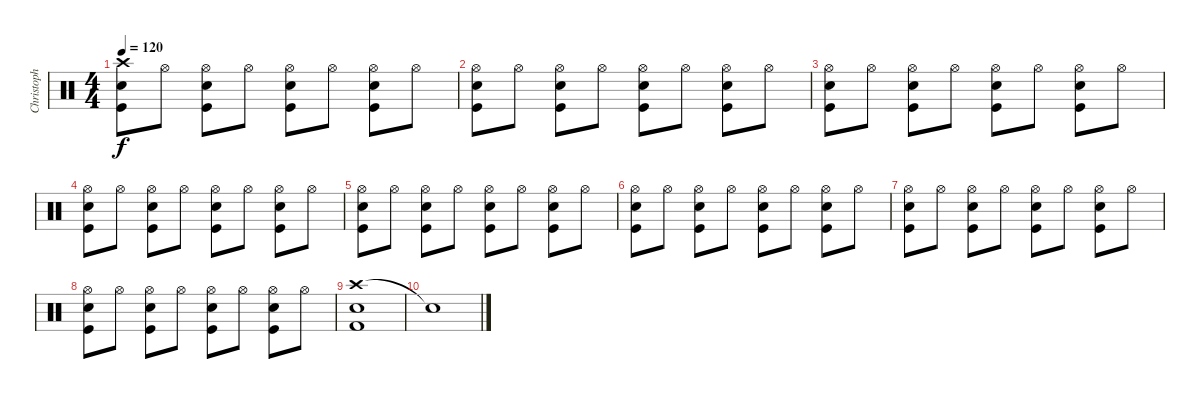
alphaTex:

\track ("Christoph Doom Schneider - Drums" "Christoph ") {instrument percussion}
\staff {score}
\articulation defaults
\ts (4 4)
\tempo 120
\clef neutral
\ks c
("Crash high (hit)" "Electric Snare (hit)" "Kick (hit)").8{dy f} "Hi-Hat (open)".8 ("Hi-Hat (open)" "Electric Snare (hit)" "Kick (hit)").8 "Hi-Hat (open)".8 ("Hi-Hat (open)" "Electric Snare (hit)" "Kick (hit)").8 "Hi-Hat (open)".8 ("Hi-Hat (open)" "Electric Snare (hit)" "Kick (hit)").8 "Hi-Hat (open)".8 |
("Hi-Hat (open)" "Electric Snare (hit)" "Kick (hit)").8 "Hi-Hat (open)".8 ("Hi-Hat (open)" "Electric Snare (hit)" "Kick (hit)").8 "Hi-Hat (open)".8 ("Hi-Hat (open)" "Electric Snare (hit)" "Kick (hit)").8 "Hi-Hat (open)".8 ("Hi-Hat (open)" "Electric Snare (hit)" "Kick (hit)").8 "Hi-Hat (open)".8 |
("Hi-Hat (open)" "Electric Snare (hit)" "Kick (hit)").8 "Hi-Hat (open)".8 ("Hi-Hat (open)" "Electric Snare (hit)" "Kick (hit)").8 "Hi-Hat (open)".8 ("Hi-Hat (open)" "Electric Snare (hit)" "Kick (hit)").8 "Hi-Hat (open)".8 ("Hi-Hat (open)" "Electric Snare (hit)" "Kick (hit)").8 "Hi-Hat (open)".8 |
("Hi-Hat (open)" "Electric Snare (hit)" "Kick (hit)").8 "Hi-Hat (open)".8 ("Hi-Hat (open)" "Electric Snare (hit)" "Kick (hit)").8 "Hi-Hat (open)".8 ("Hi-Hat (open)" "Electric Snare (hit)" "Kick (hit)").8 "Hi-Hat (open)".8 ("Hi-Hat (open)" "Electric Snare (hit)" "Kick (hit)").8 "Hi-Hat (open)".8 |
("Hi-Hat (open)" "Electric Snare (hit)" "Kick (hit)").8 "Hi-Hat (open)".8 ("Hi-Hat (open)" "Electric Snare (hit)" "Kick (hit)").8 "Hi-Hat (open)".8 ("Hi-Hat (open)" "Electric Snare (hit)" "Kick (hit)").8 "Hi-Hat (open)".8 ("Hi-Hat (open)" "Electric Snare (hit)" "Kick (hit)").8 "Hi-Hat (open)".8 |
("Hi-Hat (open)" "Electric Snare (hit)" "Kick (hit)").8 "Hi-Hat (open)".8 ("Hi-Hat (open)" "Electric Snare (hit)" "Kick (hit)").8 "Hi-Hat (open)".8 ("Hi-Hat (open)" "Electric Snare (hit)" "Kick (hit)").8 "Hi-Hat (open)".8 ("Hi-Hat (open)" "Electric Snare (hit)" "Kick (hit)").8 "Hi-Hat (open)".8 |
("Hi-Hat (open)" "Electric Snare (hit)" "Kick (hit)").8 "Hi-Hat (open)".8 ("Hi-Hat (open)" "Electric Snare (hit)" "Kick (hit)").8 "Hi-Hat (open)".8 ("Hi-Hat (open)" "Electric Snare (hit)" "Kick (hit)").8 "Hi-Hat (open)".8 ("Hi-Hat (open)" "Electric Snare (hit)" "Kick (hit)").8 "Hi-Hat (open)".8 |
("Hi-Hat (open)" "Electric Snare (hit)" "Kick (hit)").8 "Hi-Hat (open)".8 ("Hi-Hat (open)" "Electric Snare (hit)" "Kick (hit)").8 "Hi-Hat (open)".8 ("Hi-Hat (open)" "Electric Snare (hit)" "Kick (hit)").8 "Hi-Hat (open)".8 ("Hi-Hat (open)" "Electric Snare (hit)" "Kick (hit)").8 "Hi-Hat (open)".8 |
("Crash high (hit)" "Kick (hit) 2" "Electric Snare (hit)").1 |
"Snare (hit)"{t}.1
